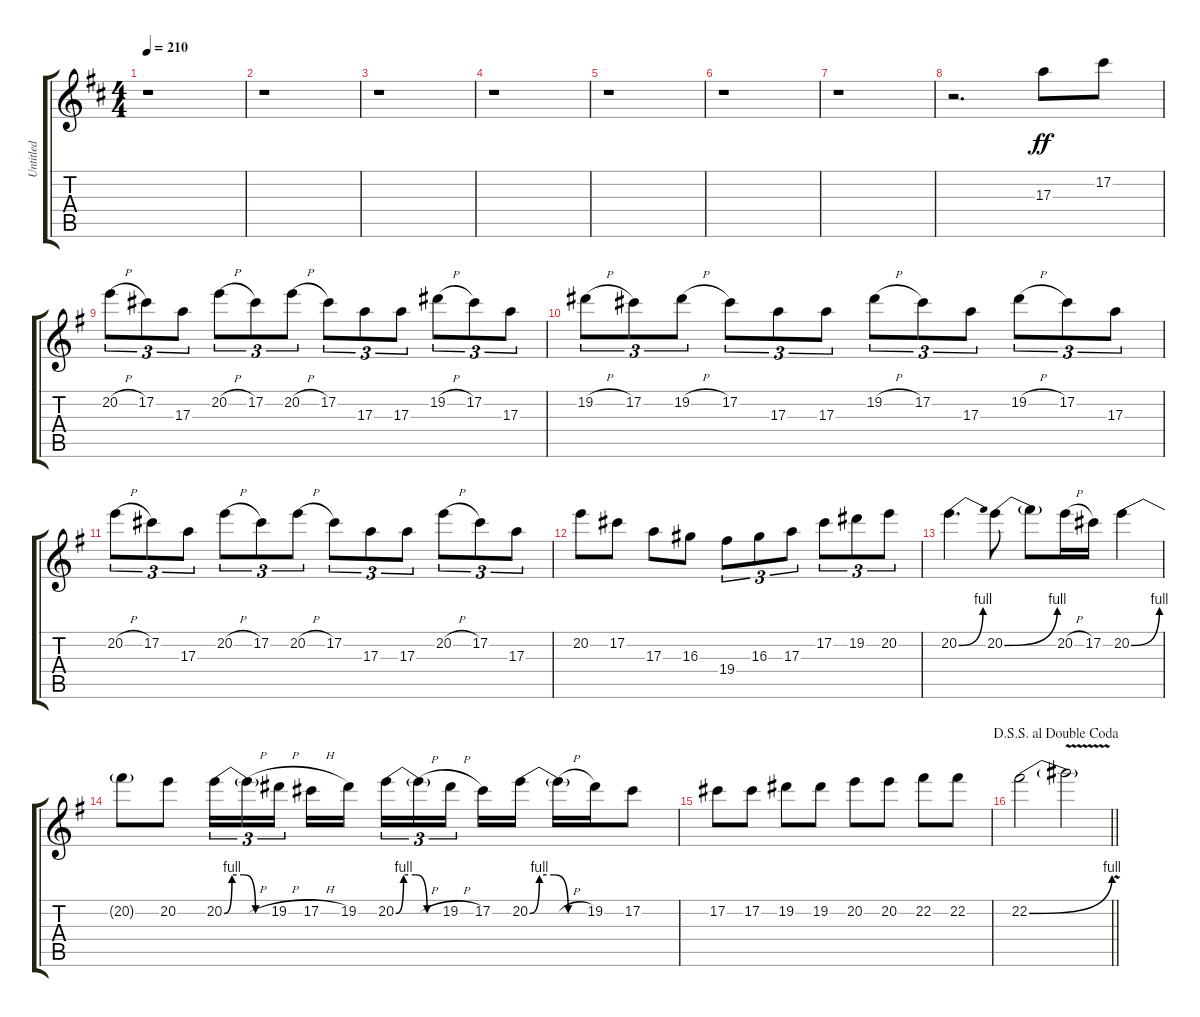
\track ("Untitled" "Untitled") {instrument distortionguitar}
\staff {score tabs}
\tuning (Db4 Ab3 E3 B2 Gb2 Db2) {hide}
\ts (4 4)
\tempo 210
\clef g2
\ks d
r.1{dy f} |
r.1 |
r.1 |
r.1 |
r.1 |
r.1 |
r.1 |
r.2{d} 17.3.8{dy ff} 17.2.8 |
\ks g
20.2{h}.8{tu (3 2)} 17.2.8{tu (3 2)} 17.3.8{tu (3 2)} 20.2{h}.8{tu (3 2)} 17.2.8{tu (3 2)} 20.2{h}.8{tu (3 2)} 17.2.8{tu (3 2)} 17.3.8{tu (3 2)} 17.3.8{tu (3 2)} 19.2{h}.8{tu (3 2)} 17.2.8{tu (3 2)} 17.3.8{tu (3 2)} |
19.2{h}.8{tu (3 2)} 17.2.8{tu (3 2)} 19.2{h}.8{tu (3 2)} 17.2.8{tu (3 2)} 17.3.8{tu (3 2)} 17.3.8{tu (3 2)} 19.2{h}.8{tu (3 2)} 17.2.8{tu (3 2)} 17.3.8{tu (3 2)} 19.2{h}.8{tu (3 2)} 17.2.8{tu (3 2)} 17.3.8{tu (3 2)} |
20.2{h}.8{tu (3 2)} 17.2.8{tu (3 2)} 17.3.8{tu (3 2)} 20.2{h}.8{tu (3 2)} 17.2.8{tu (3 2)} 20.2{h}.8{tu (3 2)} 17.2.8{tu (3 2)} 17.3.8{tu (3 2)} 17.3.8{tu (3 2)} 20.2{h}.8{tu (3 2)} 17.2.8{tu (3 2)} 17.3.8{tu (3 2)} |
20.2.8 17.2.8 17.3.8 16.3.8 19.4.8{tu (3 2)} 16.3.8{tu (3 2)} 17.3.8{tu (3 2)} 17.2.8{tu (3 2)} 19.2.8{tu (3 2)} 20.2.8{tu (3 2)} |
20.2{be (bend 0 0 60 4)}.4{d} 20.2{be (bend 0 0 60 4)}.8 20.2{t}.8 20.2{h}.16 17.2.16 20.2{be (bend 0 0 60 4)}.4 |
20.2{t}.8 20.2.8 20.2{be (custom 0 0 10 4 25 4 40 0 60 0)}.16{tu (3 2)} 20.2{h t}.16{tu (3 2)} 19.2{h}.16{tu (3 2) beam splitsecondary} 17.2{h}.16 19.2.16 20.2{be (custom 0 0 10 4 25 4 40 0 60 0)}.16{tu (3 2)} 20.2{h t}.16{tu (3 2)} 19.2{h}.16{tu (3 2) beam splitsecondary} 17.2.16 20.2{be (custom 0 0 10 4 25 4 40 0 60 0)}.16 20.2{h t}.16 19.2.16 17.2.8 |
17.2.8 17.2.8 19.2.8 19.2.8 20.2.8 20.2.8 22.2.8 22.2.8 |
\jump dalsegnosegnoaldoublecoda
\barLineRight lightlight
22.2{be (bend 0 0 60 4)}.2 22.2{v t}.2
